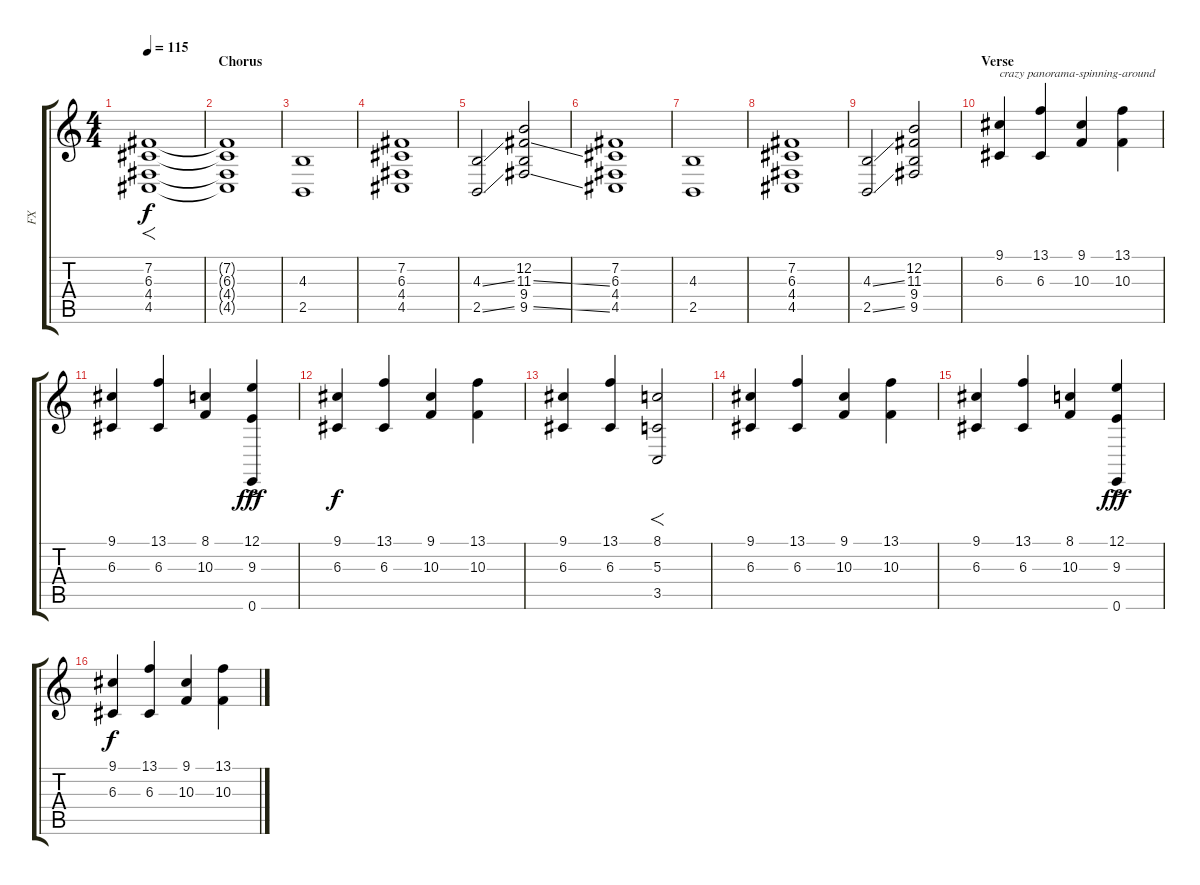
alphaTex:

\track ("FX" "FX") {instrument choiraahs}
\staff {score tabs}
\tuning (E4 B3 G3 D3 A2 E2) {hide}
\ts (4 4)
\tempo 115
\clef g2
\ks c
(7.2 6.3 4.4 4.5).1{f dy f} |
\section ("" "Chorus")
(7.2{t} 6.3{t} 4.4{t} 4.5{t}).1 |
(4.3 2.5).1 |
(7.2 6.3 4.4 4.5).1 |
(4.3{ss} 2.5{ss}).2 (12.2 11.3{ss} 9.4 9.5{ss}).2 |
(7.2 6.3 4.4 4.5).1 |
(4.3 2.5).1 |
(7.2 6.3 4.4 4.5).1 |
(4.3{ss} 2.5{ss}).2 (12.2 11.3 9.4 9.5).2 |
\section ("" "Verse")
(9.1 6.3).4{txt "crazy panorama-spinning-around" balance 11 instrument telephonering} (13.1 6.3).4{balance 4} (9.1 10.3).4{balance 13} (13.1 10.3).4{balance 16} |
(9.1 6.3).4{balance 0} (13.1 6.3).4{balance 13} (8.1 10.3).4{balance 10} (12.1 9.3{ac} 0.6).4{dy fff balance 3} |
(9.1 6.3).4{dy f balance 8} (13.1 6.3).4{balance 6} (9.1 10.3).4{balance 0} (13.1 10.3).4{balance 6} |
(9.1 6.3).4{balance 14} (13.1 6.3).4{balance 9} (8.1 5.3 3.5).2{f balance 0} |
(9.1 6.3).4{balance 11 instrument telephonering} (13.1 6.3).4{balance 4} (9.1 10.3).4{balance 13} (13.1 10.3).4{balance 16} |
(9.1 6.3).4{balance 0} (13.1 6.3).4{balance 13} (8.1 10.3).4{balance 10} (12.1 9.3{ac} 0.6).4{dy fff balance 3} |
(9.1 6.3).4{dy f balance 8} (13.1 6.3).4{balance 6} (9.1 10.3).4{balance 0} (13.1 10.3).4{balance 6}
